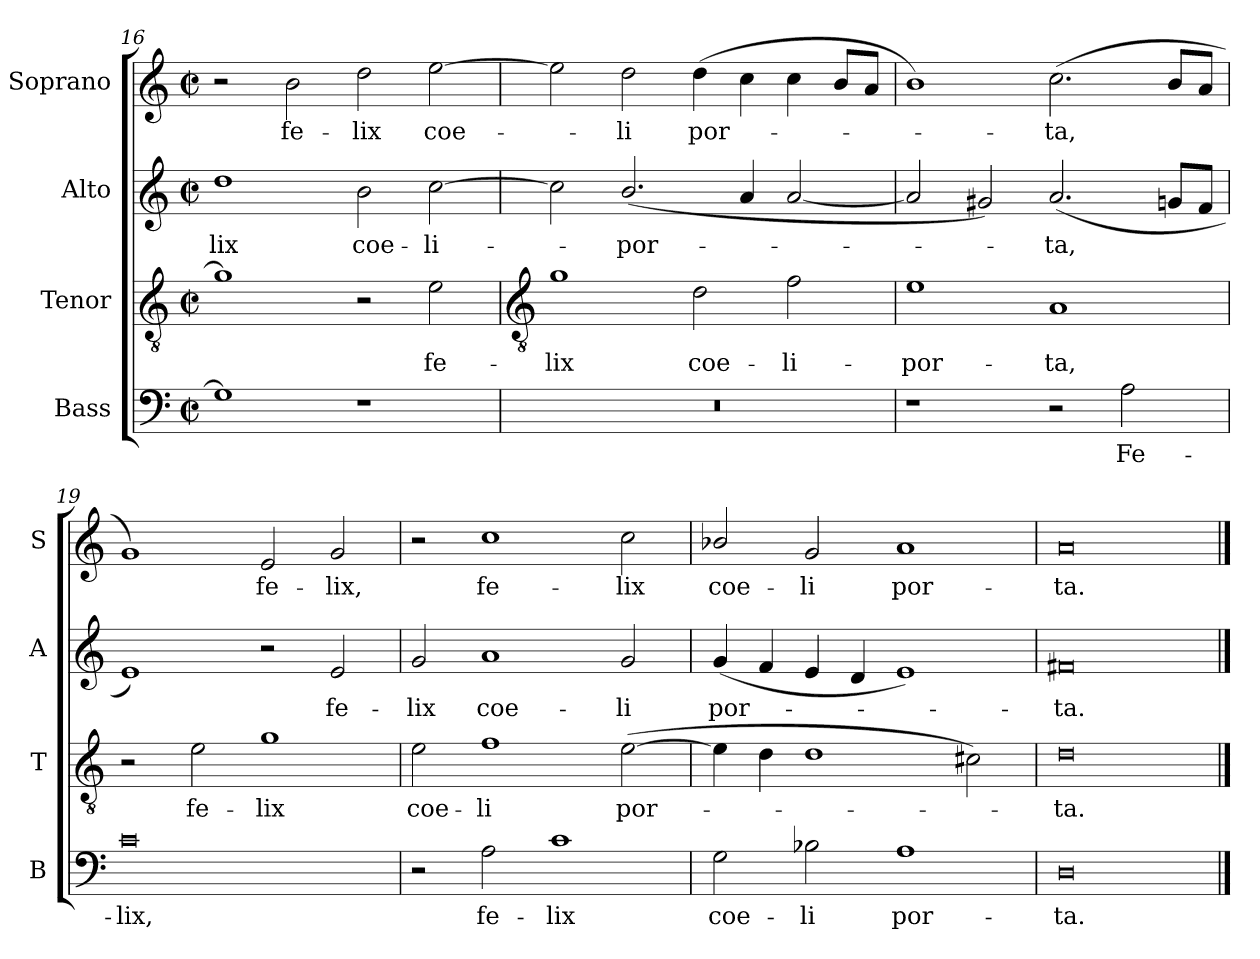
**kern	**text	**kern	**text	**kern	**text	**kern	**text
*part4	*part4	*part3	*part3	*part2	*part2	*part1	*part1
*staff4	*staff4	*staff3	*staff3	*staff2	*staff2	*staff1	*staff1
*I"Bass	*	*I"Tenor	*	*I"Alto	*	*I"Soprano	*
*I'B	*	*I'T	*	*I'A	*	*I'S	*
*clefF4	*	*clefGv2	*	*clefG2	*	*clefG2	*
*k[]	*	*k[]	*	*k[]	*	*k[]	*
*C:	*	*C:	*	*C:	*	*C:	*
*M4/2	*	*M4/2	*	*M4/2	*	*M4/2	*
*met(c|)	*	*met(c|)	*	*met(c|)	*	*met(c|)	*
=16	=16	=16	=16	=16	=16	=16	=16
!	!	!	!	!	!LO:LY:b	!	!
1G]	.	1g]	.	1dd	-lix	2r	.
!	!	!	!	!	!	!	!LO:LY:b
.	.	.	.	.	.	2b	fe-
!	!	!	!	!	!LO:LY:b	!	!LO:LY:b
1r	.	2r	.	2b	coe-	2dd	-lix
!	!	!	!LO:LY:b	!	!LO:LY:b	!	!LO:LY:b
.	.	2e	fe-	[2cc	-li-	[2ee	coe-
!!LO:LB:g=z
=17	=17	=17	=17	=17	=17	=17	=17
*	*	*clefGv2	*	*	*	*	*
!	!	!	!LO:LY:b	!	!	!	!
0r	.	1g	-lix	2cc]	.	2ee]	.
!	!	!	!	!	!LO:LY:b	!	!LO:LY:b
.	.	.	.	(<2.b/	por-	2dd	li
!	!	!	!LO:LY:b	!	!	!	!LO:LY:b
.	.	2d	coe-	.	.	(>4dd	por-
.	.	.	.	4a	.	4cc	.
!	!	!	!LO:LY:b	!	!	!	!
.	.	2f	-li-	[2a	.	4cc	.
.	.	.	.	.	.	8bL	.
.	.	.	.	.	.	8aJ	.
=18	=18	=18	=18	=18	=18	=18	=18
!	!	!	!LO:LY:b	!	!	!	!
1r	.	1e	-por-	2a]	.	1b)	.
.	.	.	.	2g#X)	.	.	.
!	!	!	!LO:LY:b	!	!LO:LY:b	!	!LO:LY:b
2r	.	1A	-ta,	(<2.a	ta,	(<2.cc	ta,
!	!LO:LY:b	!	!	!	!	!	!
2A	Fe-	.	.	.	.	.	.
.	.	.	.	8gL	.	8bL	.
.	.	.	.	8fJ	.	8aJ	.
=19	=19	=19	=19	=19	=19	=19	=19
!	!LO:LY:b	!	!	!	!	!	!
0c	-lix,	2r	.	1e)	.	1g)	.
!	!	!	!LO:LY:b	!	!	!	!
.	.	2e	fe-	.	.	.	.
!	!	!	!LO:LY:b	!	!	!	!LO:LY:b
.	.	1g	-lix	2r	.	2e	fe-
!	!	!	!	!	!LO:LY:b	!	!LO:LY:b
.	.	.	.	2e	fe-	2g	-lix,
=20	=20	=20	=20	=20	=20	=20	=20
!	!	!	!LO:LY:b	!	!LO:LY:b	!	!
2r	.	2e	coe-	2g	-lix	2r	.
!	!LO:LY:b	!	!LO:LY:b	!	!LO:LY:b	!	!LO:LY:b
2A	fe-	1f	-li	1a	coe-	1cc	fe-
!	!LO:LY:b	!	!	!	!	!	!
1c	-lix	.	.	.	.	.	.
!	!	!	!LO:LY:b	!	!LO:LY:b	!	!LO:LY:b
.	.	(>[2e	por-	2g	-li	2cc	-lix
=21	=21	=21	=21	=21	=21	=21	=21
!	!LO:LY:b	!	!	!	!LO:LY:b	!	!LO:LY:b
2G	coe-	4e]	.	(<4g	por-	2b-X/	coe-
.	.	4d	.	4f	.	.	.
!	!LO:LY:b	!	!	!	!	!	!LO:LY:b
2B-X	-li	1d	.	4e	.	2g	-li
.	.	.	.	4d	.	.	.
!	!LO:LY:b	!	!	!	!	!	!LO:LY:b
1A	por-	.	.	1e)	.	1a	por-
.	.	2c#X)	.	.	.	.	.
=22	=22	=22	=22	=22	=22	=22	=22
!	!LO:LY:b	!	!LO:LY:b	!	!LO:LY:b	!	!LO:LY:b
0D	-ta.	0d	ta.	0f#X	ta.	0a	-ta.
==	==	==	==	==	==	==	==
*-	*-	*-	*-	*-	*-	*-	*-
